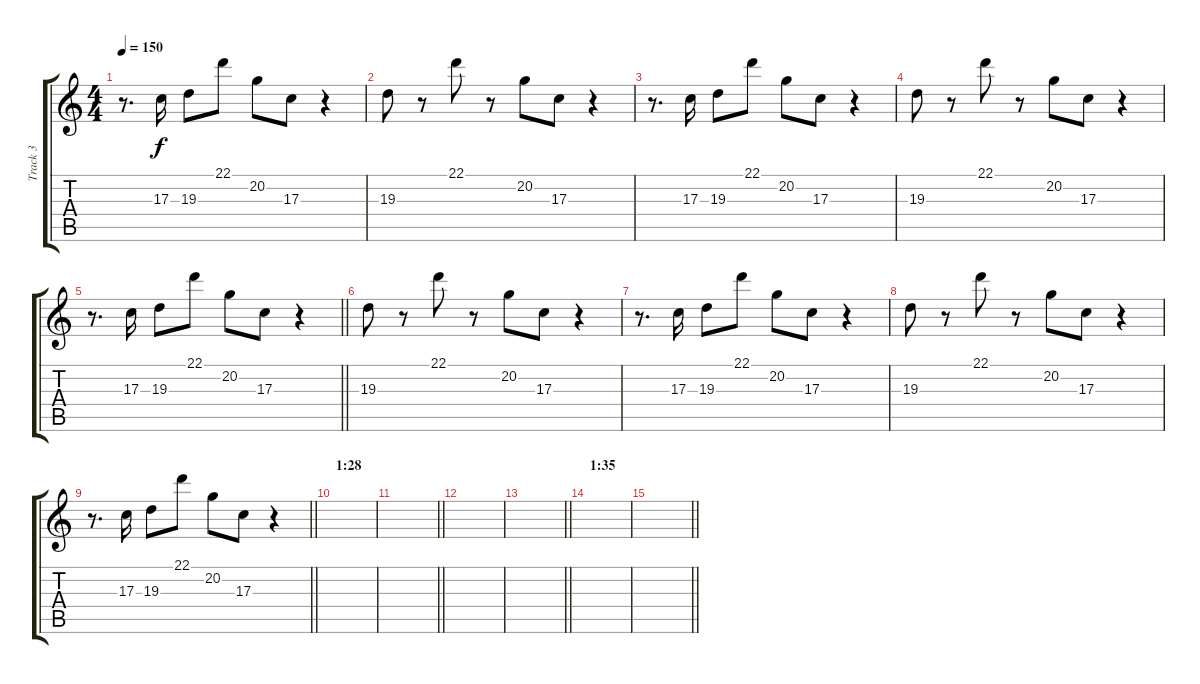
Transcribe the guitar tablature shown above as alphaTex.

\track ("Track 3" "Track 3") {instrument lead5charang}
\staff {score tabs}
\tuning (E4 B3 G3 D3 A2 D2) {hide}
\ts (4 4)
\tempo 150
\clef g2
\ks c
r.8{d dy f} 17.3.16 19.3.8 22.1.8 20.2.8 17.3.8 r.4 |
19.3.8 r.8 22.1.8 r.8 20.2.8 17.3.8 r.4 |
r.8{d} 17.3.16 19.3.8 22.1.8 20.2.8 17.3.8 r.4 |
19.3.8 r.8 22.1.8 r.8 20.2.8 17.3.8 r.4 |
\barLineRight lightlight
r.8{d} 17.3.16 19.3.8 22.1.8 20.2.8 17.3.8 r.4 |
19.3.8 r.8 22.1.8 r.8 20.2.8 17.3.8 r.4 |
r.8{d} 17.3.16 19.3.8 22.1.8 20.2.8 17.3.8 r.4 |
19.3.8 r.8 22.1.8 r.8 20.2.8 17.3.8 r.4 |
\barLineRight lightlight
r.8{d} 17.3.16 19.3.8 22.1.8 20.2.8 17.3.8 r.4 |
\section ("" "1:28")
|
\barLineRight lightlight
|
|
\barLineRight lightlight
|
\section ("" "1:35")
|
\barLineRight lightlight
